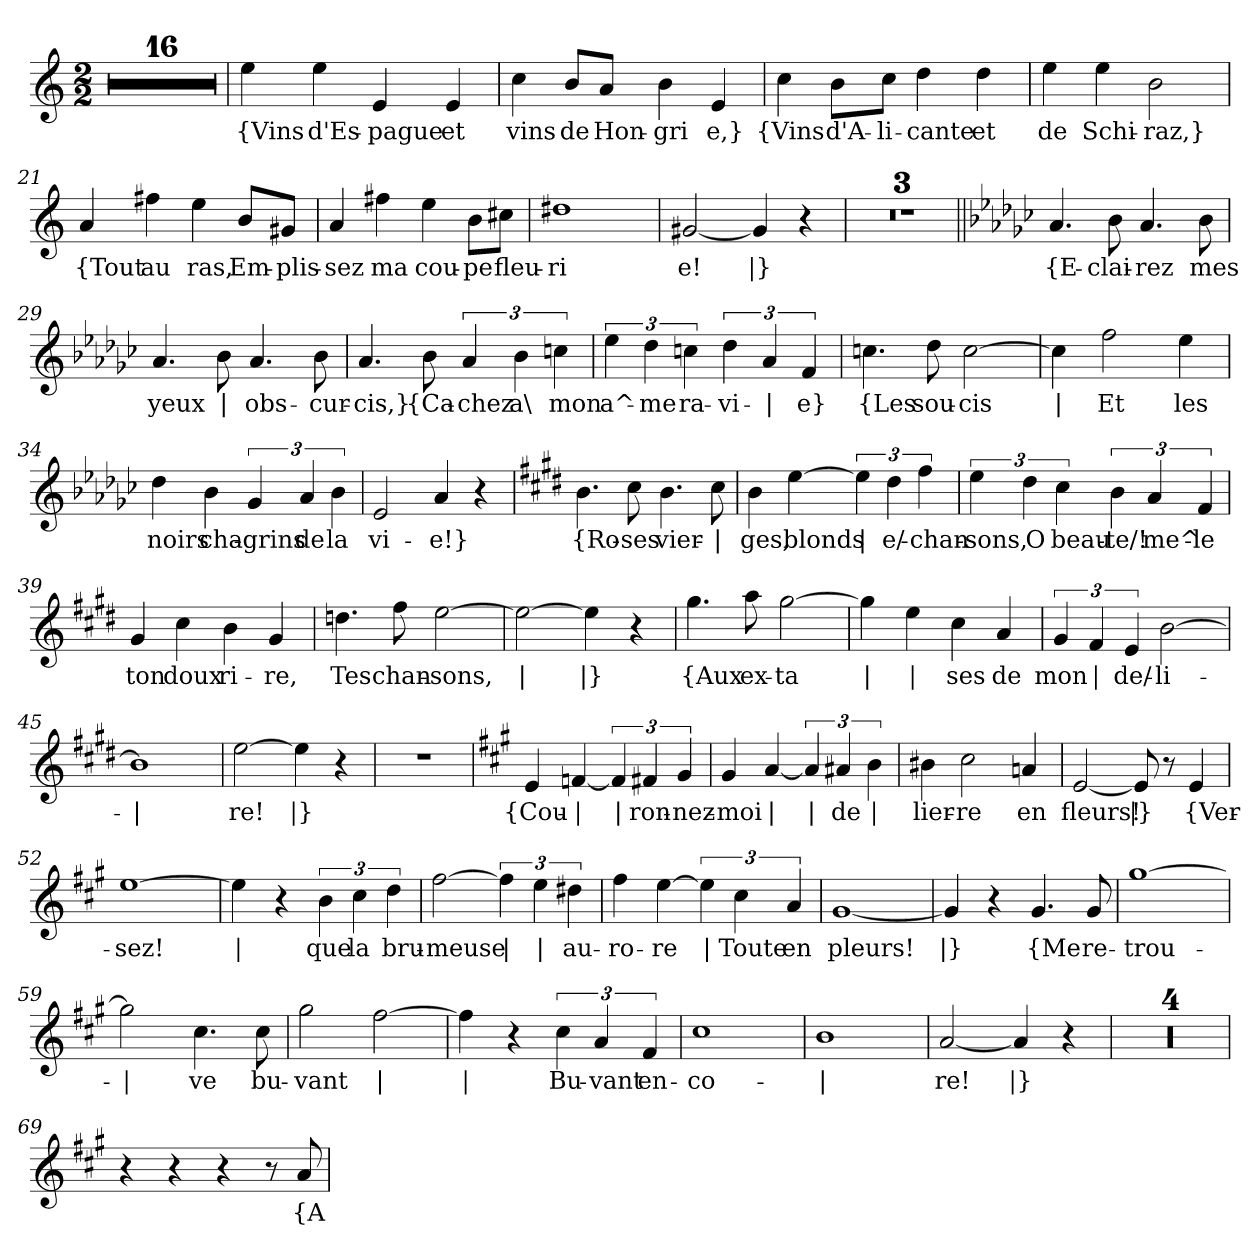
**kern	**text
*part1	*part1
*staff1	*staff1
*clefG2	*
*k[]	*
*M2/2	*
=1	=1
1r	.
=2	=2
1r	.
=3	=3
1r	.
=4	=4
1r	.
=5	=5
1r	.
=6	=6
1r	.
=7	=7
1r	.
=8	=8
1r	.
=9	=9
1r	.
=10	=10
1r	.
=11	=11
1r	.
=12	=12
1r	.
=13	=13
1r	.
=14	=14
1r	.
=15	=15
1r	.
=16	=16
1r	.
!!LO:LB:g=z
=17	=17
!	!LO:LY:b
4ee\	{Vins
!	!LO:LY:b
4ee\	d'Es-
!	!LO:LY:b
4e/	-pague
!	!LO:LY:b
4e/	et
=18	=18
!	!LO:LY:b
4cc\	vins
!	!LO:LY:b
8b/L	de
!	!LO:LY:b
8a/J	Hon-
!	!LO:LY:b
4b\	gri
!	!LO:LY:b
4e/	-e,}
=19	=19
!	!LO:LY:b
4cc\	{Vins
!	!LO:LY:b
8b\L	d'A-
!	!LO:LY:b
8cc\J	-li-
!	!LO:LY:b
4dd\	-cante
!	!LO:LY:b
4dd\	et
=20	=20
!	!LO:LY:b
4ee\	de
!	!LO:LY:b
4ee\	Schi-
!	!LO:LY:b
2b\	-raz,}
!!LO:LB:g=z
=21	=21
!	!LO:LY:b
4a/	{Tout
!	!LO:LY:b
4ff#X\	au
!	!LO:LY:b
4ee\	ras,
!	!LO:LY:b
8b/L	Em-
!	!LO:LY:b
8g#X/J	-plis-
=22	=22
!	!LO:LY:b
4a/	-sez
!	!LO:LY:b
4ff#X\	ma
!	!LO:LY:b
4ee\	cou-
!	!LO:LY:b
8b\L	-pe
!	!LO:LY:b
8cc#X\J	fleu-
=23	=23
!	!LO:LY:b
1dd#X	ri
=24	=24
!	!LO:LY:b
[2g#X/	-e!
!	!LO:LY:b
4g#/]	|}
4r	.
=25	=25
1r	.
=26	=26
1r	.
=27	=27
1r	.
!!LO:LB:g=z
=28||	=28||
*k[b-e-a-d-g-c-]	*
!	!LO:LY:b
4.a-/	{E-
!	!LO:LY:b
8b-\	-clai-
!	!LO:LY:b
4.a-/	-rez
!	!LO:LY:b
8b-\	mes
=29	=29
!	!LO:LY:b
4.a-/	yeux
!	!LO:LY:b
8b-\	|
!	!LO:LY:b
4.a-/	obs-
!	!LO:LY:b
8b-\	-cur-
=30	=30
!	!LO:LY:b
4.a-/	-cis,}
!	!LO:LY:b
8b-\	{Ca-
!	!LO:LY:b
6a-/	-chez
!	!LO:LY:b
6b-\	a\
!	!LO:LY:b
6ccn\	mon
=31	=31
!	!LO:LY:b
6ee-\	a^-
!	!LO:LY:b
6dd-\	-me
!	!LO:LY:b
6ccn\	ra-
!	!LO:LY:b
6dd-\	-vi-
!	!LO:LY:b
6a-/	|
!	!LO:LY:b
6f/	-e}
!!LO:LB:g=z
=32	=32
!	!LO:LY:b
4.ccn\	{Les
!	!LO:LY:b
8dd-\	sou-
!	!LO:LY:b
[2cc\	-cis
=33	=33
!	!LO:LY:b
4cc\]	|
!	!LO:LY:b
2ff\	Et
!	!LO:LY:b
4ee-\	les
=34	=34
!	!LO:LY:b
4dd-\	noirs
!	!LO:LY:b
4b-\	cha-
!	!LO:LY:b
6g-/	-grins
!	!LO:LY:b
6a-/	de
!	!LO:LY:b
6b-\	la
=35	=35
!	!LO:LY:b
2e-/	vi-
!	!LO:LY:b
4a-/	-e!}
4r	.
=36	=36
*k[f#c#g#d#]	*
!	!LO:LY:b
4.b\	{Ro-
!	!LO:LY:b
8cc#\	-ses
!	!LO:LY:b
4.b\	vier-
!	!LO:LY:b
8cc#\	|
!!LO:LB:g=z
=37	=37
!	!LO:LY:b
4b\	-ges,
!	!LO:LY:b
[4ee\	blonds
!	!LO:LY:b
6ee\]	|
!	!LO:LY:b
6dd#\	e/-
!	!LO:LY:b
6ff#\	-chan-
=38	=38
!	!LO:LY:b
6ee\	-sons,
!	!LO:LY:b
6dd#\	O
!	!LO:LY:b
6cc#\	beau-
!	!LO:LY:b
6b\	-te/!
!	!LO:LY:b
6a/	me^-
!	!LO:LY:b
6f#/	-le
=39	=39
!	!LO:LY:b
4g#/	ton
!	!LO:LY:b
4cc#\	doux
!	!LO:LY:b
4b\	ri-
!	!LO:LY:b
4g#/	-re,
=40	=40
!	!LO:LY:b
4.ddn\	Tes
!	!LO:LY:b
8ff#\	chan-
!	!LO:LY:b
[2ee\	-sons,
=41	=41
!	!LO:LY:b
2ee\_	|
!	!LO:LY:b
4ee\]	|}
4r	.
!!LO:LB:g=z
=42	=42
!	!LO:LY:b
4.gg#\	{Aux
!	!LO:LY:b
8aa\	ex-
!	!LO:LY:b
[2gg#\	-ta
=43	=43
!	!LO:LY:b
4gg#\]	|
!	!LO:LY:b
4ee\	|
!	!LO:LY:b
4cc#\	ses
!	!LO:LY:b
4a/	de
=44	=44
!	!LO:LY:b
6g#/	mon
!	!LO:LY:b
6f#/	|
!	!LO:LY:b
6e/	de/-
!	!LO:LY:b
[2b\	-li-
=45	=45
!	!LO:LY:b
1b]	|
=46	=46
!	!LO:LY:b
[2ee\	-re!
!	!LO:LY:b
4ee\]	|}
4r	.
=47	=47
1r	.
=48	=48
*k[f#c#g#]	*
!	!LO:LY:b
4e/	{Cou-
!	!LO:LY:b
[4fn/	|
!	!LO:LY:b
6f/]	|
!	!LO:LY:b
6f#X/	ron-
!	!LO:LY:b
6g#/	-nez-
=49	=49
!	!LO:LY:b
4g#/	-moi
!	!LO:LY:b
[4a/	|
!	!LO:LY:b
6a/]	|
!	!LO:LY:b
6a#X/	de
!	!LO:LY:b
6b\	|
!!LO:LB:g=z
=50	=50
!	!LO:LY:b
4b#X\	lier-
!	!LO:LY:b
2cc#\	-re
!	!LO:LY:b
4an/	en
=51	=51
!	!LO:LY:b
[2e/	fleurs!
!	!LO:LY:b
8e/]	|}
8r	.
!	!LO:LY:b
4e/	{Ver-
=52	=52
!	!LO:LY:b
[1ee	-sez!
=53	=53
!	!LO:LY:b
4ee\]	|
4r	.
!	!LO:LY:b
6b\	que
!	!LO:LY:b
6cc#\	la
!	!LO:LY:b
6dd\	bru-
=54	=54
!	!LO:LY:b
[2ff#\	-meuse
!	!LO:LY:b
6ff#\]	|
!	!LO:LY:b
6ee\	|
!	!LO:LY:b
6dd#X\	au-
=55	=55
!	!LO:LY:b
4ff#\	-ro-
!	!LO:LY:b
[4ee\	-re
!	!LO:LY:b
6ee\]	|
!	!LO:LY:b
6cc#\	Toute
!	!LO:LY:b
6a/	en
=56	=56
!	!LO:LY:b
[1g#	pleurs!
!!LO:LB:g=z
=57	=57
!	!LO:LY:b
4g#/]	|}
4r	.
!	!LO:LY:b
4.g#/	{Me
!	!LO:LY:b
8g#/	re-
=58	=58
!	!LO:LY:b
[1gg#	-trou-
=59	=59
!	!LO:LY:b
2gg#\]	|
!	!LO:LY:b
4.cc#\	-ve
!	!LO:LY:b
8cc#\	bu-
=60	=60
!	!LO:LY:b
2gg#\	-vant
!	!LO:LY:b
[2ff#\	|
=61	=61
!	!LO:LY:b
4ff#\]	|
4r	.
!	!LO:LY:b
6cc#\	Bu-
!	!LO:LY:b
6a/	-vant
!	!LO:LY:b
6f#/	en-
=62	=62
!	!LO:LY:b
1cc#	-co-
=63	=63
!	!LO:LY:b
1b	|
=64	=64
!	!LO:LY:b
[2a/	-re!
!	!LO:LY:b
4a/]	|}
4r	.
=65	=65
1r	.
=66	=66
1r	.
=67	=67
1r	.
!!LO:LB:g=z
=68	=68
1r	.
=69	=69
4r	.
4r	.
4r	.
8r	.
!	!LO:LY:b
8a/	{A-
=	=
*-	*-
